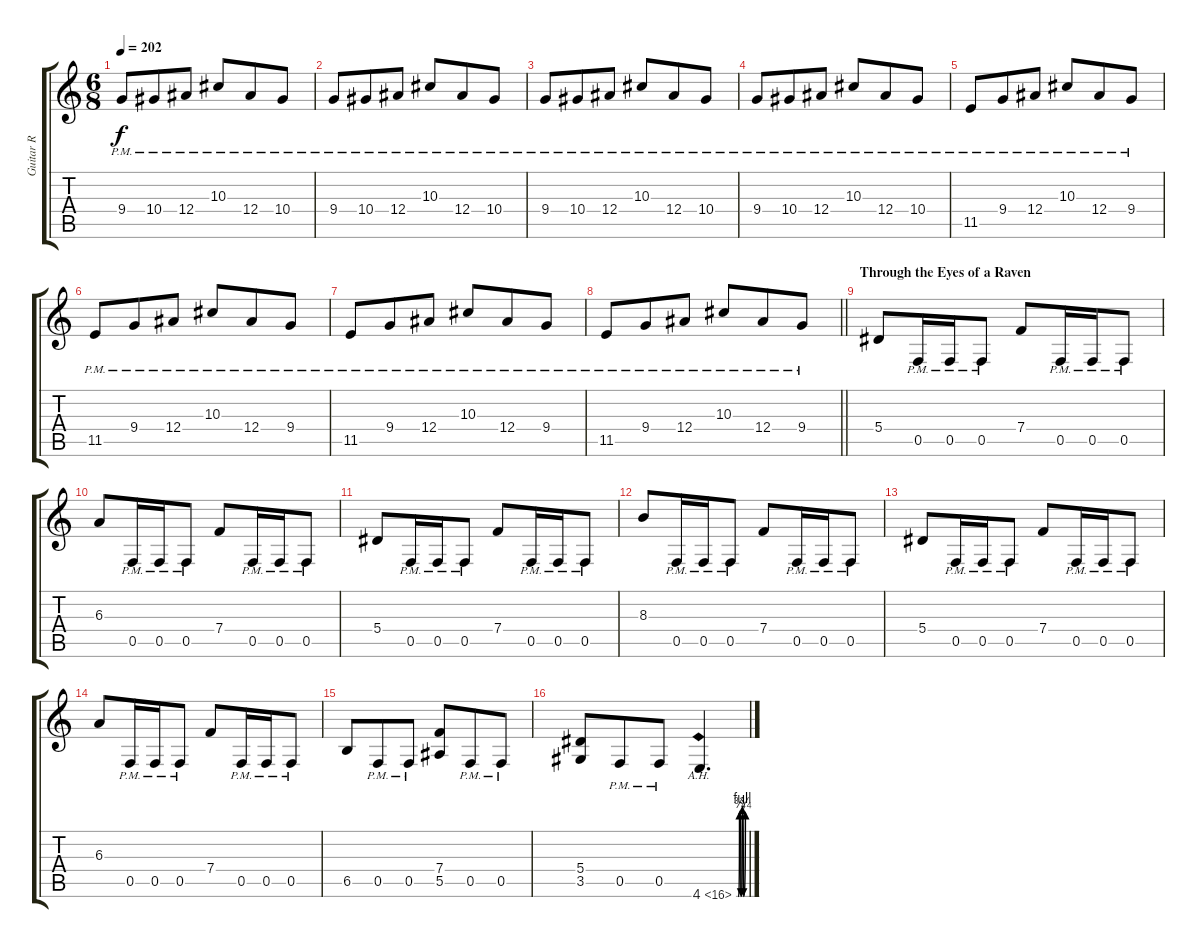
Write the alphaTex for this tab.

\track ("Guitar R" "Guitar R") {instrument distortionguitar}
\staff {score tabs}
\tuning (C4 G3 Eb3 Bb2 F2 C2) {hide}
\ts (6 8)
\tempo 202
\clef g2
\ks c
9.4{pm}.8{dy f} 10.4{pm}.8 12.4{pm}.8 10.3{pm}.8 12.4{pm}.8 10.4{pm}.8 |
9.4{pm}.8 10.4{pm}.8 12.4{pm}.8 10.3{pm}.8 12.4{pm}.8 10.4{pm}.8 |
9.4{pm}.8 10.4{pm}.8 12.4{pm}.8 10.3{pm}.8 12.4{pm}.8 10.4{pm}.8 |
9.4{pm}.8 10.4{pm}.8 12.4{pm}.8 10.3{pm}.8 12.4{pm}.8 10.4{pm}.8 |
11.5{pm}.8 9.4{pm}.8 12.4{pm}.8 10.3{pm}.8 12.4{pm}.8 9.4{pm}.8 |
11.5{pm}.8 9.4{pm}.8 12.4{pm}.8 10.3{pm}.8 12.4{pm}.8 9.4{pm}.8 |
11.5{pm}.8 9.4{pm}.8 12.4{pm}.8 10.3{pm}.8 12.4{pm}.8 9.4{pm}.8 |
\barLineRight lightlight
11.5{pm}.8 9.4{pm}.8 12.4{pm}.8 10.3{pm}.8 12.4{pm}.8 9.4{pm}.8 |
\section ("" "Through the Eyes of a Raven")
5.4.8 0.5{pm}.16 0.5{pm}.16 0.5{pm}.8 7.4.8 0.5{pm}.16 0.5{pm}.16 0.5{pm}.8 |
6.3.8 0.5{pm}.16 0.5{pm}.16 0.5{pm}.8 7.4.8 0.5{pm}.16 0.5{pm}.16 0.5{pm}.8 |
5.4.8 0.5{pm}.16 0.5{pm}.16 0.5{pm}.8 7.4.8 0.5{pm}.16 0.5{pm}.16 0.5{pm}.8 |
8.3.8 0.5{pm}.16 0.5{pm}.16 0.5{pm}.8 7.4.8 0.5{pm}.16 0.5{pm}.16 0.5{pm}.8 |
5.4.8 0.5{pm}.16 0.5{pm}.16 0.5{pm}.8 7.4.8 0.5{pm}.16 0.5{pm}.16 0.5{pm}.8 |
6.3.8 0.5{pm}.16 0.5{pm}.16 0.5{pm}.8 7.4.8 0.5{pm}.16 0.5{pm}.16 0.5{pm}.8 |
6.5.8 0.5{pm}.8 0.5{pm}.8 (7.4 5.5).8 0.5{pm}.8 0.5{pm}.8 |
(5.4 3.5).8 0.5{pm}.8 0.5{pm}.8 4.6{be (custom 0 0 10 0 20 3 29 0 39 4 46 0 60 3) ah 12}.4{d}
